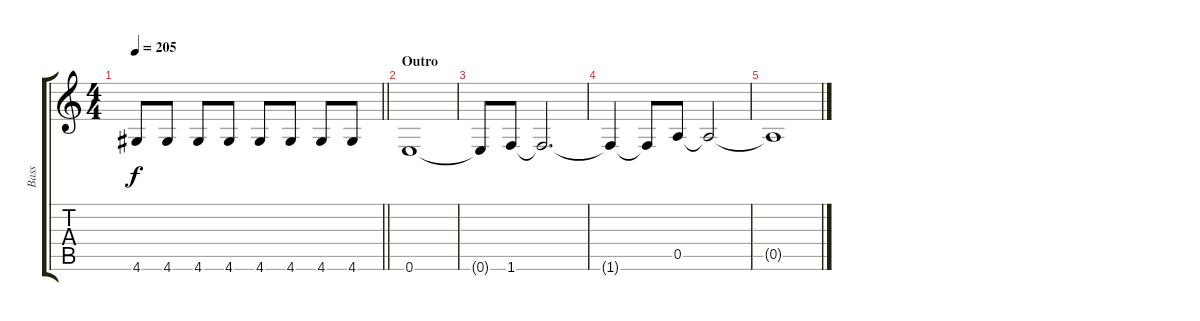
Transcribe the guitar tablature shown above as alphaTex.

\track ("Bass" "Bass") {instrument electricbassfinger}
\staff {score tabs}
\tuning (E4 B3 G3 D3 A2 E2) {hide}
\ts (4 4)
\tempo 205
\clef g2
\barLineRight lightlight
\ks c
4.6.8{dy f} 4.6.8 4.6.8 4.6.8 4.6.8 4.6.8 4.6.8 4.6.8 |
\section ("" "Outro")
0.6.1 |
0.6{t}.8 1.6.8 1.6{t}.2{d} |
1.6{t}.4 1.6{t}.8 0.5.8 0.5{t}.2 |
0.5{t}.1
